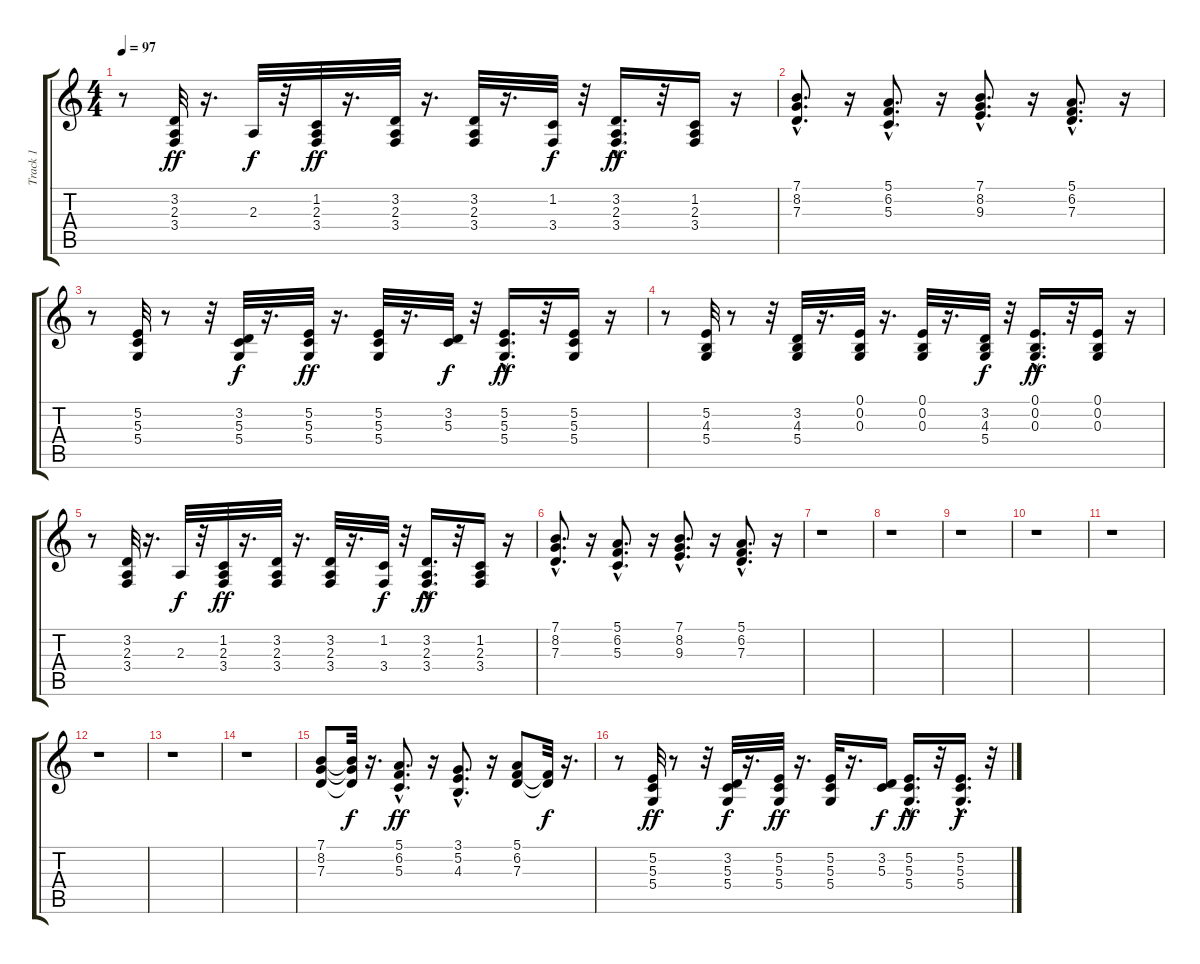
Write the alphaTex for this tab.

\track ("Track 1" "Track 1") {instrument acousticgrandpiano}
\staff {score tabs}
\tuning (E4 B3 G3 D3 A2 E2) {hide}
\ts (4 4)
\tempo 97
\clef g2
\ks c
r.8{dy ff} (3.2 2.3 3.4).32 r.16{d} 2.3.32{dy f} r.32 (1.2 2.3 3.4).32{dy ff} r.16{d} (3.2 2.3 3.4).32 r.16{d} (3.2 2.3 3.4).32 r.16{d} (1.2 3.4).32{dy f} r.32 (3.2 2.3 3.4{hac}).16{d dy ff} r.32 (1.2 2.3 3.4).16 r.16 |
(7.1{hac} 8.2{hac} 7.3{hac}).8{d} r.16 (5.1{hac} 6.2{hac} 5.3{hac}).8{d} r.16 (7.1{hac} 8.2{hac} 9.3{hac}).8{d} r.16 (5.1{hac} 6.2{hac} 7.3{hac}).8{d} r.16 |
r.8 (5.2 5.3 5.4).32 r.8 r.32 (3.2 5.3 5.4).32{dy f} r.16{d} (5.2 5.3 5.4).32{dy ff} r.16{d} (5.2 5.3 5.4).32 r.16{d} (3.2 5.3).32{dy f} r.32 (5.2{hac} 5.3{hac} 5.4{hac}).16{d dy ff} r.32 (5.2 5.3 5.4).16 r.16 |
r.8 (5.2 4.3 5.4).32 r.8 r.32 (3.2 4.3 5.4).32 r.16{d} (0.1 0.2 0.3).32 r.16{d} (0.1 0.2 0.3).32 r.16{d} (3.2 4.3 5.4).32{dy f} r.32 (0.1{hac} 0.2{hac} 0.3{hac}).16{d dy ff} r.32 (0.1 0.2 0.3).16 r.16 |
r.8 (3.2 2.3 3.4).32 r.16{d} 2.3.32{dy f} r.32 (1.2 2.3 3.4).32{dy ff} r.16{d} (3.2 2.3 3.4).32 r.16{d} (3.2 2.3 3.4).32 r.16{d} (1.2 3.4).32{dy f} r.32 (3.2 2.3 3.4{hac}).16{d dy ff} r.32 (1.2 2.3 3.4).16 r.16 |
(7.1{hac} 8.2{hac} 7.3{hac}).8{d} r.16 (5.1{hac} 6.2{hac} 5.3{hac}).8{d} r.16 (7.1{hac} 8.2{hac} 9.3{hac}).8{d} r.16 (5.1{hac} 6.2{hac} 7.3{hac}).8{d} r.16 |
r.1 |
r.1 |
r.1 |
r.1 |
r.1 |
r.1 |
r.1 |
r.1 |
(7.1 8.2 7.3).8 (7.1{t} 8.2{t} 7.3{t}).32{dy f} r.16{d} (5.1{hac} 6.2{hac} 5.3{hac}).8{d dy ff} r.16 (3.1{hac} 5.2 4.3).8{d} r.16 (5.1 6.2 7.3).8 (6.2{t} 7.3{t}).32{dy f} r.16{d} |
r.8 (5.2 5.3 5.4).32{dy ff} r.8 r.32 (3.2 5.3 5.4).32{dy f} r.16{d} (5.2 5.3 5.4).32{dy ff} r.16{d} (5.2 5.3 5.4).32 r.16{d} (3.2 5.3).16{dy f} (5.2{hac} 5.3{hac} 5.4{hac}).16{d dy ff} r.32 (5.2{hac} 5.3{hac} 5.4{hac}).16{d dy f} r.32
